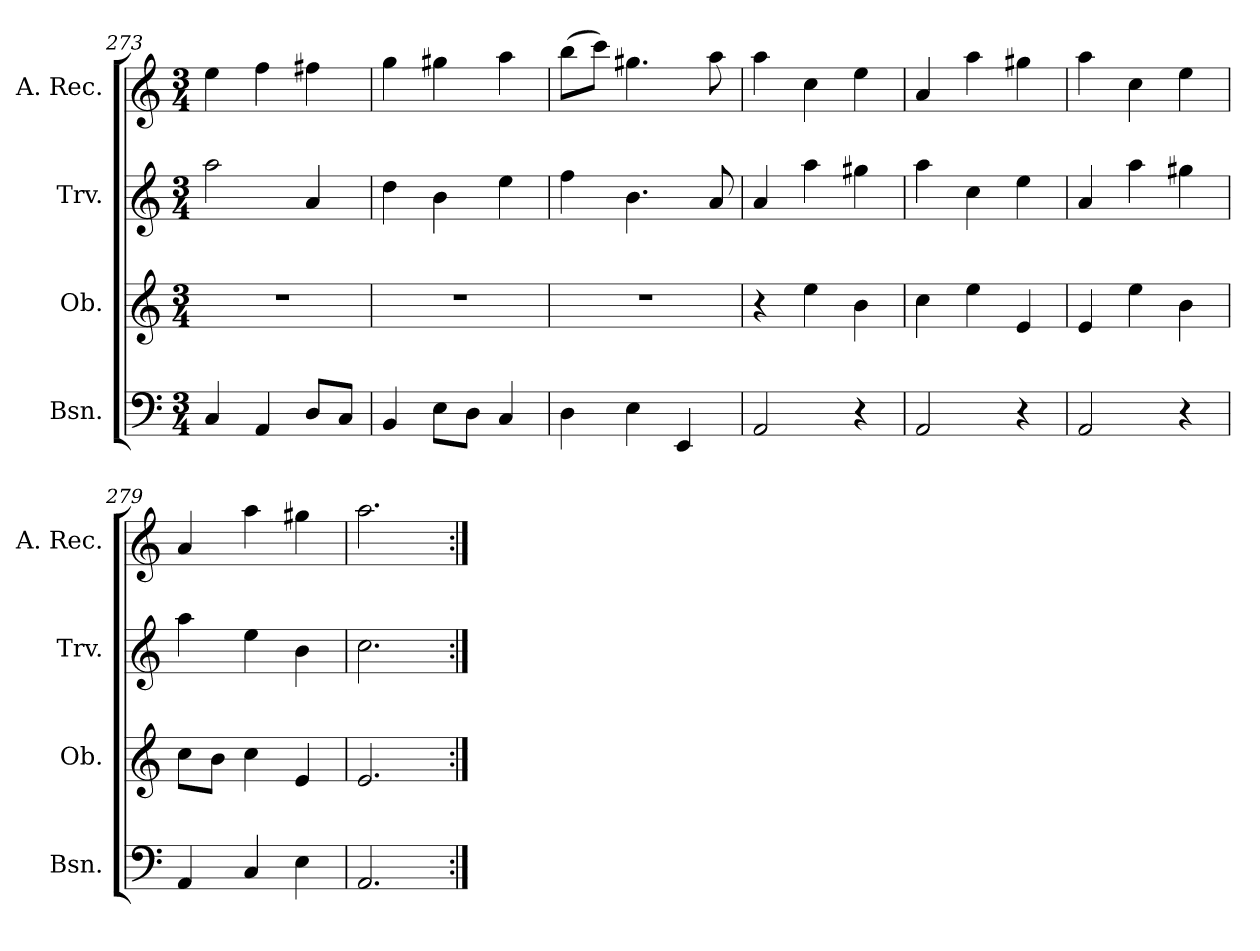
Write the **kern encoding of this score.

**kern	**kern	**kern	**kern
*part4	*part3	*part2	*part1
*staff4	*staff3	*staff2	*staff1
*I"Bsn.	*I"Ob.	*I"Trv.	*I"A. Rec.
*I'Bsn.	*I'Ob.	*I'Trv.	*I'A. Rec.
*clefF4	*clefG2	*clefG2	*clefG2
*k[]	*k[]	*k[]	*k[]
*C:	*C:	*C:	*C:
*M3/4	*M3/4	*M3/4	*M3/4
=273	=273	=273	=273
!	!LO:N:vis=1	!	!
4C/	2.r	2aa\	4ee\
4AA/	.	.	4ff\
8D/L	.	4a/	4ff#X\
8C/J	.	.	.
=274	=274	=274	=274
!	!LO:N:vis=1	!	!
4BB/	2.r	4dd\	4gg\
8E\L	.	4b\	4gg#X\
8D\J	.	.	.
4C/	.	4ee\	4aa\
=275	=275	=275	=275
!	!LO:N:vis=1	!	!
4D\	2.r	4ff\	(>8bb\L
.	.	.	8ccc\J)
4E\	.	4.b\	4.gg#X\
4EE/	.	.	.
.	.	8a/	8aa\
=276	=276	=276	=276
2AA/	4r	4a/	4aa\
.	4ee\	4aa\	4cc\
4r	4b\	4gg#X\	4ee\
=277	=277	=277	=277
2AA/	4cc\	4aa\	4a/
.	4ee\	4cc\	4aa\
4r	4e/	4ee\	4gg#X\
=278	=278	=278	=278
2AA/	4e/	4a/	4aa\
.	4ee\	4aa\	4cc\
4r	4b\	4gg#X\	4ee\
=279	=279	=279	=279
4AA/	8cc\L	4aa\	4a/
.	8b\J	.	.
4C/	4cc\	4ee\	4aa\
4E\	4e/	4b\	4gg#X\
=280	=280	=280	=280
2.AA/	2.e/	2.cc\	2.aa\
=:|!	=:|!	=:|!	=:|!
*-	*-	*-	*-
